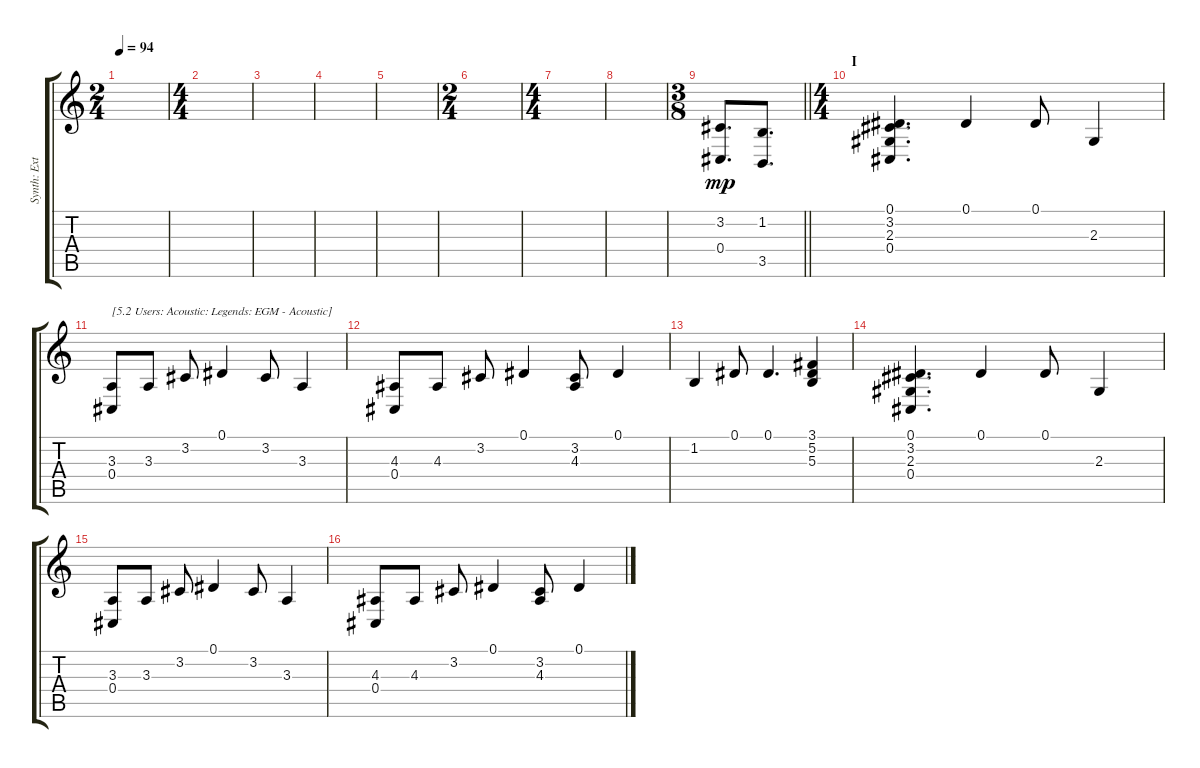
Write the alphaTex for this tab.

\track ("Synth: Extra" "Synth: Ext") {instrument synthstrings1}
\staff {score tabs}
\tuning (Eb4 Bb3 Gb3 Db3 Ab2 Eb2) {hide}
\ts (2 4)
\tempo 94
\clef g2
\ks c
|
\ts (4 4)
|
|
|
|
\ts (2 4)
|
\ts (4 4)
|
|
\ts (3 8)
\barLineRight lightlight
(3.2 0.4).8{d dy mp} (1.2 3.5).8{d} |
\ts (4 4)
\section ("" "I")
(0.1 3.2 2.3 0.4).4{d volume 11 instrument acousticguitarsteel} 0.1.4 0.1.8 2.3.4 |
(3.3 0.4).8{txt "[5.2 Users: Acoustic: Legends: EGM - Acoustic]"} 3.3.8 3.2.8 0.1.4 3.2.8 3.3.4 |
(4.3 0.4).8 4.3.8 3.2.8 0.1.4 (3.2 4.3).8 0.1.4 |
1.2.4 0.1.8 0.1.4{d} (3.1 5.2 5.3).4 |
(0.1 3.2 2.3 0.4).4{d} 0.1.4 0.1.8 2.3.4 |
(3.3 0.4).8 3.3.8 3.2.8 0.1.4 3.2.8 3.3.4 |
(4.3 0.4).8 4.3.8 3.2.8 0.1.4 (3.2 4.3).8 0.1.4
